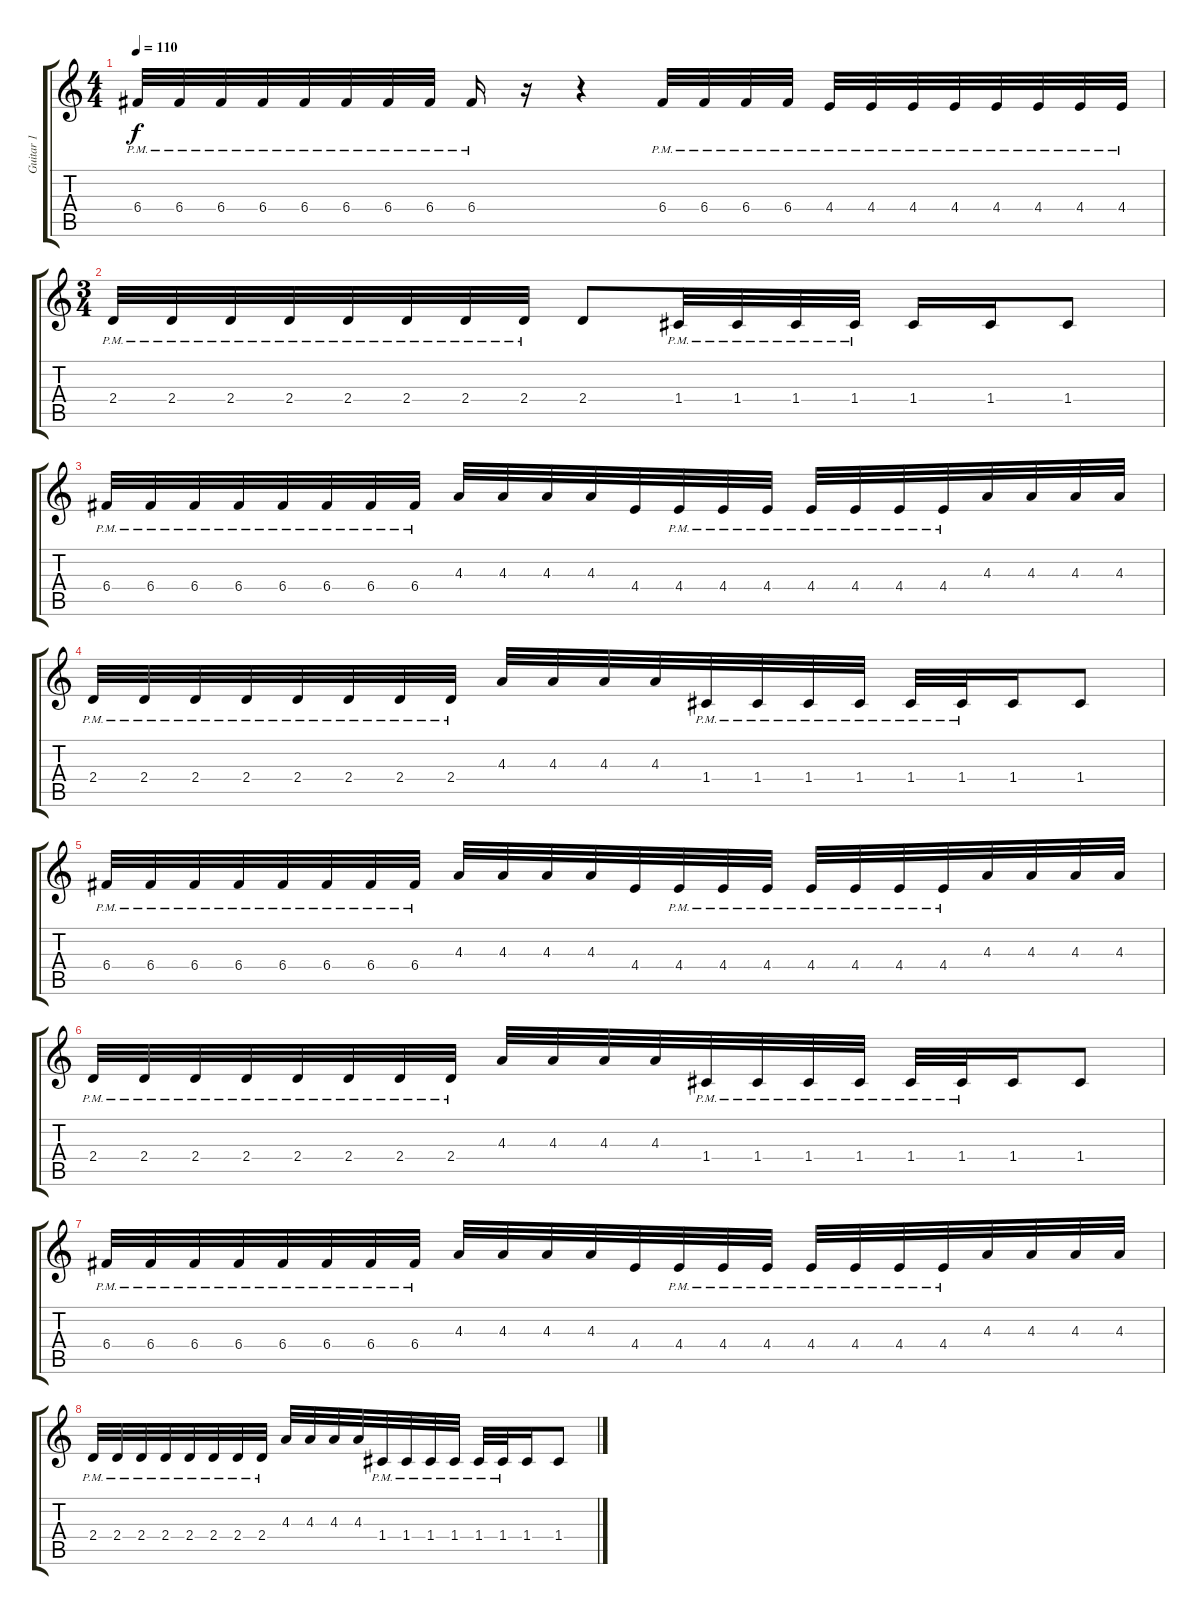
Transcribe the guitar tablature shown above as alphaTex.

\track ("Guitar 1" "Guitar 1") {instrument distortionguitar}
\staff {score tabs}
\tuning (D4 A3 F3 C3 G2 C2) {hide}
\ts (4 4)
\tempo 110
\clef g2
\ks c
6.4{pm}.32{dy f} 6.4{pm}.32 6.4{pm}.32 6.4{pm}.32 6.4{pm}.32 6.4{pm}.32 6.4{pm}.32 6.4{pm}.32 6.4{pm}.16 r.16 r.4 6.4{pm}.32 6.4{pm}.32 6.4{pm}.32 6.4{pm}.32 4.4{pm}.32 4.4{pm}.32 4.4{pm}.32 4.4{pm}.32 4.4{pm}.32 4.4{pm}.32 4.4{pm}.32 4.4{pm}.32 |
\ts (3 4)
2.4{pm}.32 2.4{pm}.32 2.4{pm}.32 2.4{pm}.32 2.4{pm}.32 2.4{pm}.32 2.4{pm}.32 2.4{pm}.32 2.4.8 1.4{pm}.32 1.4{pm}.32 1.4{pm}.32 1.4{pm}.32 1.4.16 1.4.16 1.4.8 |
6.4{pm}.32 6.4{pm}.32 6.4{pm}.32 6.4{pm}.32 6.4{pm}.32 6.4{pm}.32 6.4{pm}.32 6.4{pm}.32 4.3.32 4.3.32 4.3.32 4.3.32 4.4.32 4.4{pm}.32 4.4{pm}.32 4.4{pm}.32 4.4{pm}.32 4.4{pm}.32 4.4{pm}.32 4.4{pm}.32 4.3.32 4.3.32 4.3.32 4.3.32 |
2.4{pm}.32 2.4{pm}.32 2.4{pm}.32 2.4{pm}.32 2.4{pm}.32 2.4{pm}.32 2.4{pm}.32 2.4{pm}.32 4.3.32 4.3.32 4.3.32 4.3.32 1.4{pm}.32 1.4{pm}.32 1.4{pm}.32 1.4{pm}.32 1.4{pm}.32 1.4{pm}.32 1.4.16 1.4.8 |
6.4{pm}.32 6.4{pm}.32 6.4{pm}.32 6.4{pm}.32 6.4{pm}.32 6.4{pm}.32 6.4{pm}.32 6.4{pm}.32 4.3.32 4.3.32 4.3.32 4.3.32 4.4.32 4.4{pm}.32 4.4{pm}.32 4.4{pm}.32 4.4{pm}.32 4.4{pm}.32 4.4{pm}.32 4.4{pm}.32 4.3.32 4.3.32 4.3.32 4.3.32 |
2.4{pm}.32 2.4{pm}.32 2.4{pm}.32 2.4{pm}.32 2.4{pm}.32 2.4{pm}.32 2.4{pm}.32 2.4{pm}.32 4.3.32 4.3.32 4.3.32 4.3.32 1.4{pm}.32 1.4{pm}.32 1.4{pm}.32 1.4{pm}.32 1.4{pm}.32 1.4{pm}.32 1.4.16 1.4.8 |
6.4{pm}.32 6.4{pm}.32 6.4{pm}.32 6.4{pm}.32 6.4{pm}.32 6.4{pm}.32 6.4{pm}.32 6.4{pm}.32 4.3.32 4.3.32 4.3.32 4.3.32 4.4.32 4.4{pm}.32 4.4{pm}.32 4.4{pm}.32 4.4{pm}.32 4.4{pm}.32 4.4{pm}.32 4.4{pm}.32 4.3.32 4.3.32 4.3.32 4.3.32 |
2.4{pm}.32 2.4{pm}.32 2.4{pm}.32 2.4{pm}.32 2.4{pm}.32 2.4{pm}.32 2.4{pm}.32 2.4{pm}.32 4.3.32 4.3.32 4.3.32 4.3.32 1.4{pm}.32 1.4{pm}.32 1.4{pm}.32 1.4{pm}.32 1.4{pm}.32 1.4{pm}.32 1.4.16 1.4.8
